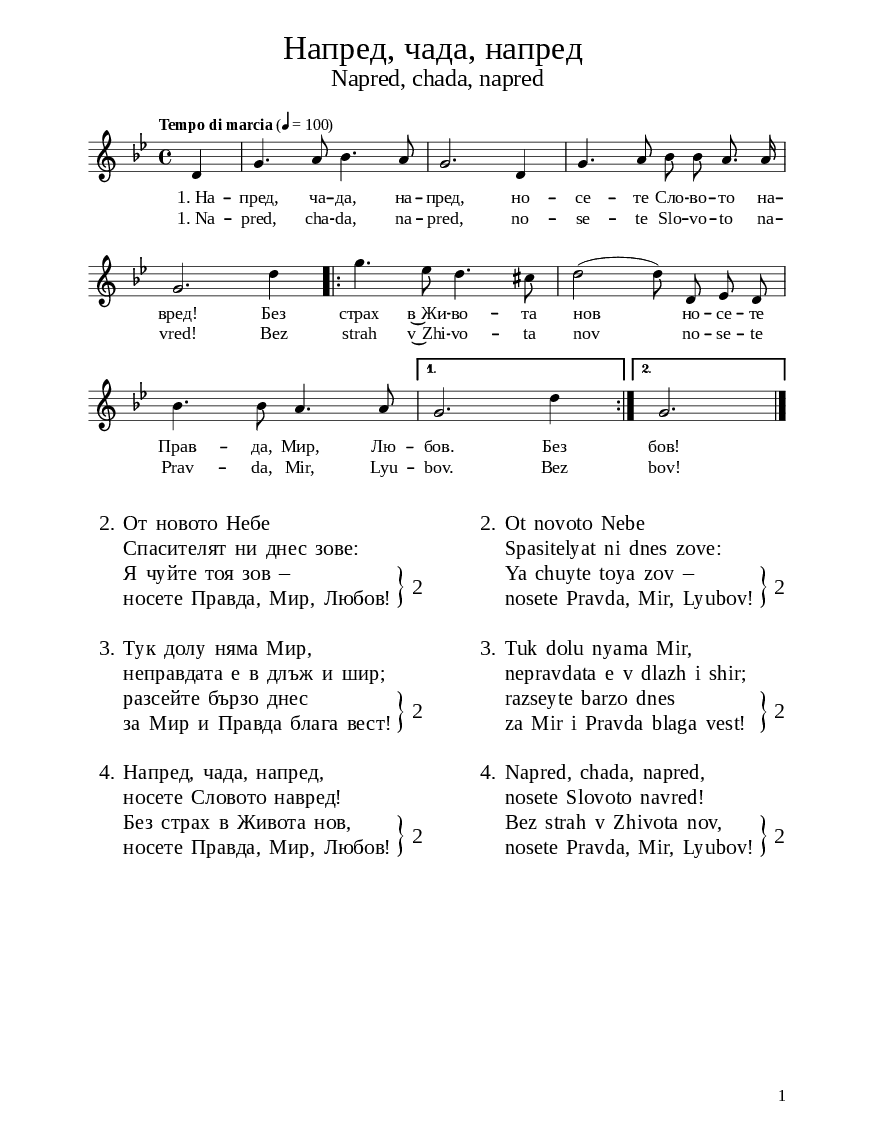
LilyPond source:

\version "2.24.0"

% include paper part and global functions
\include "include/globals.ily"

"rightBraces048" = \markup {
  \column {
    % repeat braces
    \translate #'(0 . -5.5 )
    \right-brace #20

    \translate #'(0 . -10.0 )
    \right-brace #20

    \translate #'(0 . -10.0 )
    \right-brace #20
  }
  \column {
    % repeat numbers
    \translate #'(0 . -6.1 )
    2

    \translate #'(0 . -12.0 )
    2

    \translate #'(0 . -12.0 )
    2
  }
}

\bookpart {
  \label #'ref048
  \tocItem \markup "Напред, чада, напред – Napred, chada, napred"
  \include "include/bookpart-paper.ily"
  \score {
    \include "include/score-layout.ily"

    \new Voice \absolute  {
      \clef treble
      \key g \minor
      \time 4/4
      \tempoFunc "Tempo di marcia" 4 "100"
      \autoBeamOff
      \partial 4
      \autoBeamOff
      d'4 | g'4. a'8 bes'4. a'8 | g'2. d'4 | g'4. a'8 bes'8 bes'8 a'8. a'16| \break
      g'2. d''4 | \repeat volta 2 {
        g''4. es''8 d''4. cis''8 | d''2 ( d''8 ) d'8 es'8 d'8 | \break
        bes'4. bes'8 a'4. a'8 |
      } \alternative  { { g'2. d''4 | }  { g'2. } } \bar "|."
    }

    \addlyrics {
      "1. На" -- пред, ча -- да, на -- пред, но -- се -- те Сло -- во -- то на --
      вред! Без страх в~Жи -- во -- та нов но -- се -- те
      Прав -- да, Мир, Лю -- бов. Без бов!
    }

    \addlyrics {
      "1. Na" -- pred, cha -- da, na -- pred, no -- se -- te Slo -- vo -- to na --
      vred! Bez strah v~Zhi -- vo -- ta nov no -- se -- te
      Prav -- da, Mir, Lyu -- bov. Bez bov!
    }


    \header {
      title = \titleFunc "Напред, чада, напред " "Napred, chada, napred"
    }

    \midi{}

  } % score

  \markup \fontsize #bgCoupletFontSize {
    \hspace #1
    \override #`(baseline-skip . ,bgCoupletBaselineSkip)
    \column {
      \line {   2. От новото Небе }

      \line {   "   " Спасителят ни днес зове: }

      \line {   "   " Я чуйте тоя зов –}

      \line {   "   " носете Правда, Мир, Любов!}

      \line {   "   "}

      \line {   3.  Тук долу няма Mир,}

      \line {   "   " неправдата е в длъж и шир;}

      \line {   "   " разсейте бързо днес }

      \line {   "   " за Мир и Правда блага вест!}

      \line {   "   "}

      \line {   4.  Напред, чада, напред,}

      \line {   "   " носете Словото навред!}

      \line {   "   " Без страх в Живота нов,}

      \line {   "   " носете Правда, Мир, Любов!}
    }  \"rightBraces048"

    \hspace #5
    \override #`(baseline-skip . ,bgCoupletBaselineSkip)
    \column {
      \line {   2. Ot novoto Nebe }

      \line {   "   " Spasitelyat ni dnes zove: }

      \line {   "   " Ya chuyte toya zov –}

      \line {   "   " nosete Pravda, Mir, Lyubov!}

      \line {   "   "}

      \line {   3.  Tuk dolu nyama Mir,}

      \line {   "   " nepravdata e v dlazh i shir;}

      \line {   "   " razseyte barzo dnes }

      \line {   "   " za Mir i Pravda blaga vest!}

      \line {   "   "}

      \line {   4.  Napred, chada, napred,}

      \line {   "   " nosete Slovoto navred!}

      \line {   "   " Bez strah v Zhivota nov,}

      \line {   "   " nosete Pravda, Mir, Lyubov!}
    } %column
    \"rightBraces048"
  } % markup

  \pageBreak

  % include foreign translation(s) of the song
  \version "2.20.0"

\markup \fill-line { \fontsize #6 "Vorwärts, Kinder, vorwärts" }
\markup \null
\markup \null
\markup \fontsize #+2.5 {
  \hspace #12
  \override #'(baseline-skip . 2)
  \column {
    \line { " " }

    \line { 1. Vorwärts, Kinder, vorwärts,}
    \line { "   "bringt das Wort überall hin! }

    \line { "   "Bringt ohne Angst vor dem neuen Leben }

    \line { "   "Gerechtigkeit, Frieden und Liebe!}


    \line { " " }
    \line { 2. Vom neuen Himmel aus}

    \line { "   "ruft uns heute der Erlöser.}

    \line { "   "Hört diesen Ruf, }

    \line { "   "bringt Gerechtigkeit, Frieden und Liebe!}


    \line { " " }
    \line { 3. Hier unten gibt es keinen Frieden, }

    \line { "   "Ungerechtigkeit ist weit und breit.}

    \line { "   "Verbreitet heute schnell }

    \line { "   "die gute Nachricht von Frieden und Gerechtigkeit!}

    \line { " " }
    \line { 4. Vorwärts, Kinder, vorwärts,}

    \line { "   "bringt das Wort überall hin! }

    \line { "   "Bringt ohne Angst vor dem neuen Leben }

    \line { "   "Gerechtigkeit, Frieden und Liebe!}
  }
}


} % bookpart
